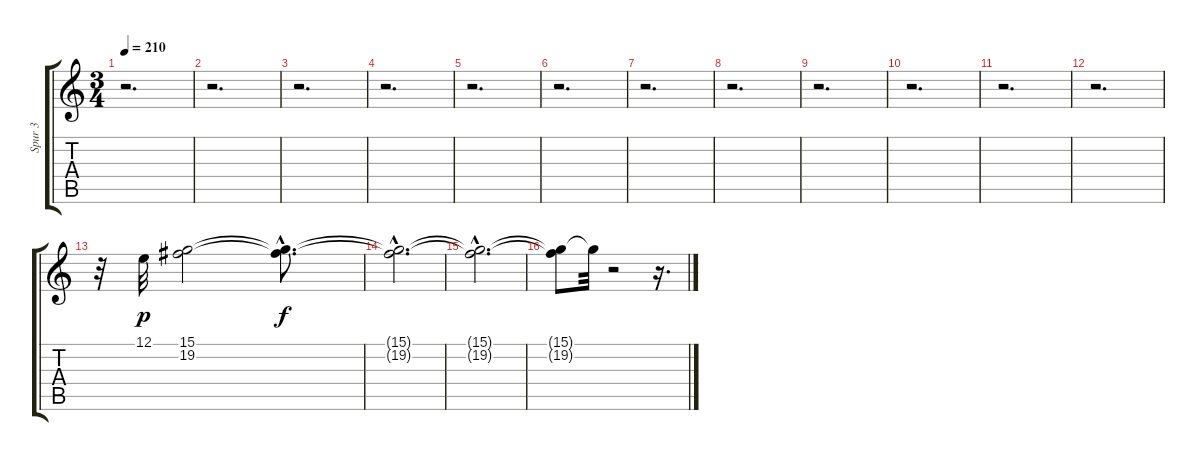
\track ("Spur 3" "Spur 3") {instrument stringensemble1}
\staff {score tabs}
\tuning (E4 B3 G3 D3 A2 E2) {hide}
\ts (3 4)
\tempo 210
\clef g2
\ks c
r.2{d dy f} |
r.2{d} |
r.2{d} |
r.2{d} |
r.2{d} |
r.2{d} |
r.2{d} |
r.2{d} |
r.2{d} |
r.2{d} |
r.2{d} |
r.2{d} |
r.32 12.1.32{dy p} (15.1 19.2).2 (15.1{hac t} 19.2{hac t}).8{d dy f} |
(15.1{hac t} 19.2{hac t}).2{d} |
(15.1{hac t} 19.2{hac t}).2{d} |
(15.1{t} 19.2{t}).8 15.1{t}.32 r.2 r.16{d}
